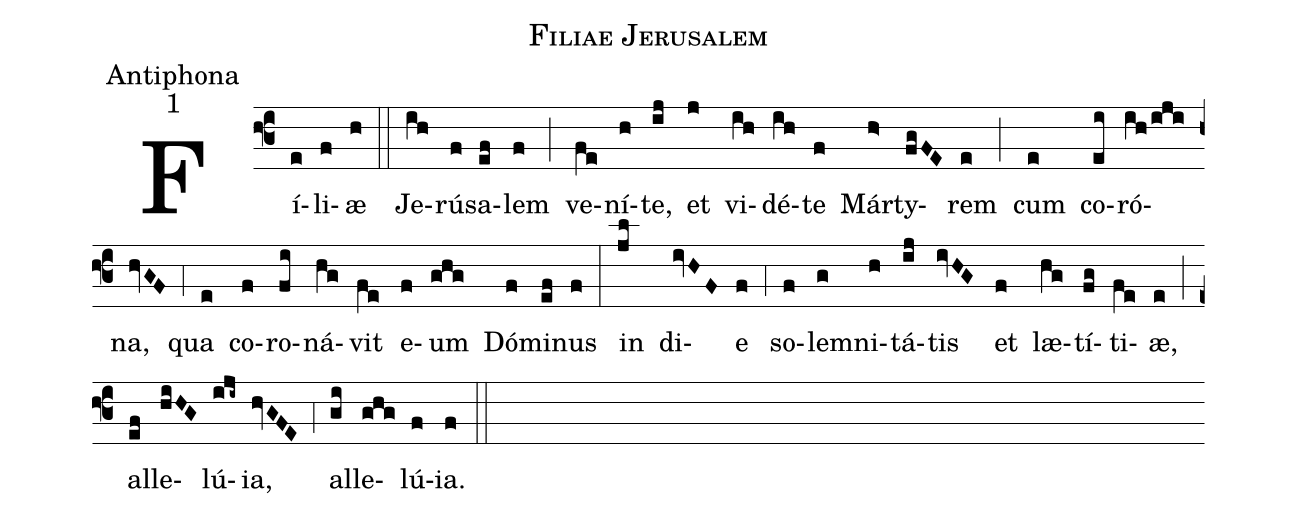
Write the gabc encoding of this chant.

name:Filiae Jerusalem;
office-part:Antiphona;
mode:1;
%%
(f3) Fí(e)li(f)æ(h) (::)
Je(ih)rú(f)sa(ef)lem(f) (;) ve(fe)ní(h)te,(ij) et(j) vi(ih)dé(ih)te(f) Már(h>)ty(fgFE)rem(e) (;) cum(e) co(ei)ró(ih/iji)na,(hvGF) (,4) qua(e) co(f)ro(fi)ná(hg)vit(fe) e(f)um(ghg) Dó(f)mi(ef)nus(f) (:)
in(jl) di(ivHF)e(f) (,4) so(f)le(g)mni(h)tá(ij)tis(ivHG) et(f) læ(hg)tí(fg)ti(fe)æ,(e) (;) al(ef)le(hiHG)lú(iji~)ia,(hvGFE) (,4) al(gi)le(ghg)lú(f)ia.(f) (::)
